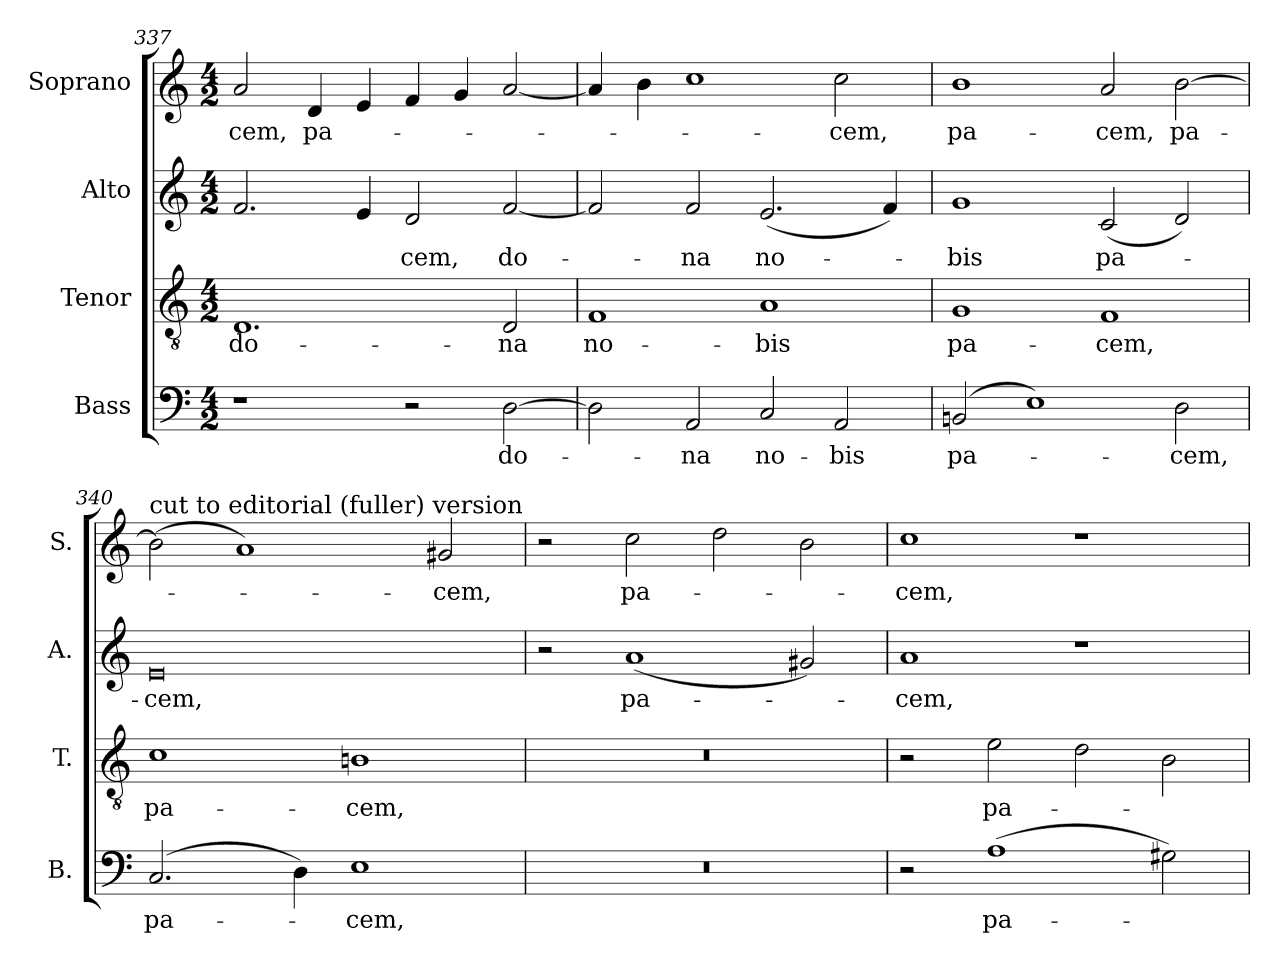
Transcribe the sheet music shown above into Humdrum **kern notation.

**kern	**text	**kern	**text	**kern	**text	**kern	**text
*part4	*part4	*part3	*part3	*part2	*part2	*part1	*part1
*staff4	*staff4	*staff3	*staff3	*staff2	*staff2	*staff1	*staff1
*I"Bass	*	*I"Tenor	*	*I"Alto	*	*I"Soprano	*
*I'B.	*	*I'T.	*	*I'A.	*	*I'S.	*
!!LO:LB:g=z
*clefF4	*	*clefGv2	*	*clefG2	*	*clefG2	*
*	*	*ITrd7c12	*	*	*	*	*
*k[]	*	*k[]	*	*k[]	*	*k[]	*
*C:	*	*C:	*	*C:	*	*C:	*
*M4/2	*	*M4/2	*	*M4/2	*	*M4/2	*
=337	=337	=337	=337	=337	=337	=337	=337
!	!	!	!LO:LY:b:color=#000000	!	!	!	!
!	!	!	!	!	!	!	!LO:LY:b:color=#000000
1r	.	1.DDi	do-	2.fi/	.	2ai/	-cem,
!	!	!	!	!	!	!	!LO:LY:b:color=#000000
.	.	.	.	.	.	4di/	pa-
.	.	.	.	4ei/	.	4ei/	.
!	!	!	!	!	!LO:LY:b:color=#000000	!	!
2r	.	.	.	2di/	-cem,	4fi/	.
.	.	.	.	.	.	4gi/	.
!	!LO:LY:b:color=#000000	!	!	!	!	!	!
!	!	!	!LO:LY:b:color=#000000	!	!	!	!
!	!	!	!	!	!LO:LY:b:color=#000000	!	!
[2Di\	do-	2DDi/	-na	[2fi/	do-	[2ai/	.
=338	=338	=338	=338	=338	=338	=338	=338
!	!	!	!LO:LY:b:color=#000000	!	!	!	!
2Di\]	.	1FFi	no-	2fi/]	.	4ai/]	.
.	.	.	.	.	.	4bi\	.
!	!LO:LY:b:color=#000000	!	!	!	!	!	!
!	!	!	!	!	!LO:LY:b:color=#000000	!	!
2AAi/	-na	.	.	2fi/	-na	1cci	.
!	!LO:LY:b:color=#000000	!	!	!	!	!	!
!	!	!	!LO:LY:b:color=#000000	!	!	!	!
!	!	!	!	!	!LO:LY:b:color=#000000	!	!
2Ci/	no-	1AAi	-bis	(2.ei/	no-	.	.
!	!LO:LY:b:color=#000000	!	!	!	!	!	!
!	!	!	!	!	!	!	!LO:LY:b:color=#000000
2AAi/	-bis	.	.	.	.	2cci\	-cem,
.	.	.	.	4fi/)	.	.	.
=339	=339	=339	=339	=339	=339	=339	=339
!	!LO:LY:b:color=#000000	!	!	!	!	!	!
!	!	!	!LO:LY:b:color=#000000	!	!	!	!
!	!	!	!	!	!LO:LY:b:color=#000000	!	!
!	!	!	!	!	!	!	!LO:LY:b:color=#000000
(2BBni/	pa-	1GGi	pa-	1gi	-bis	1bi	pa-
1Ei)	.	.	.	.	.	.	.
!	!	!	!LO:LY:b:color=#000000	!	!	!	!
!	!	!	!	!	!LO:LY:b:color=#000000	!	!
!	!	!	!	!	!	!	!LO:LY:b:color=#000000
.	.	1FFi	-cem,	(2ci/	pa-	2ai/	-cem,
!	!LO:LY:b:color=#000000	!	!	!	!	!	!
!	!	!	!	!	!	!	!LO:LY:b:color=#000000
2Di\	-cem,	.	.	2di/)	.	[2bi\	pa-
=340	=340	=340	=340	=340	=340	=340	=340
!	!LO:LY:b:color=#000000	!	!	!	!	!	!
!	!	!	!LO:LY:b:color=#000000	!	!	!	!
!	!	!	!	!	!	!LO:TX:a:t=cut to editorial (fuller) version	!
!	!	!	!	!	!LO:LY:b:color=#000000	!	!
(2.Ci/	pa-	1Ci	pa-	0ei	-cem,	(2bi\]	.
.	.	.	.	.	.	1ai)	.
4Di\)	.	.	.	.	.	.	.
!	!LO:LY:b:color=#000000	!	!	!	!	!	!
!	!	!	!LO:LY:b:color=#000000	!	!	!	!
1Ei	-cem,	1BBni	-cem,	.	.	.	.
!	!	!	!	!	!	!	!LO:LY:b:color=#000000
.	.	.	.	.	.	2g#Xi/	-cem,
=341	=341	=341	=341	=341	=341	=341	=341
!LO:N:vis=1	!	!LO:N:vis=1	!	!	!	!	!
0r	.	0r	.	2r	.	2r	.
!	!	!	!	!	!LO:LY:b:color=#000000	!	!
!	!	!	!	!	!	!	!LO:LY:b:color=#000000
.	.	.	.	(1ai	pa-	2cci\	pa-
.	.	.	.	.	.	2ddi\	.
.	.	.	.	2g#Xi/)	.	2bi\	.
=342	=342	=342	=342	=342	=342	=342	=342
!	!	!	!	!	!LO:LY:b:color=#000000	!	!
!	!	!	!	!	!	!	!LO:LY:b:color=#000000
2r	.	2r	.	1ai	-cem,	1cci	-cem,
!	!LO:LY:b:color=#000000	!	!	!	!	!	!
!	!	!	!LO:LY:b:color=#000000	!	!	!	!
(1Ai	pa-	2Ei\	pa-	.	.	.	.
.	.	2Di\	.	1r	.	1r	.
2G#Xi\)	.	2BBi\	.	.	.	.	.
=	=	=	=	=	=	=	=
*-	*-	*-	*-	*-	*-	*-	*-
